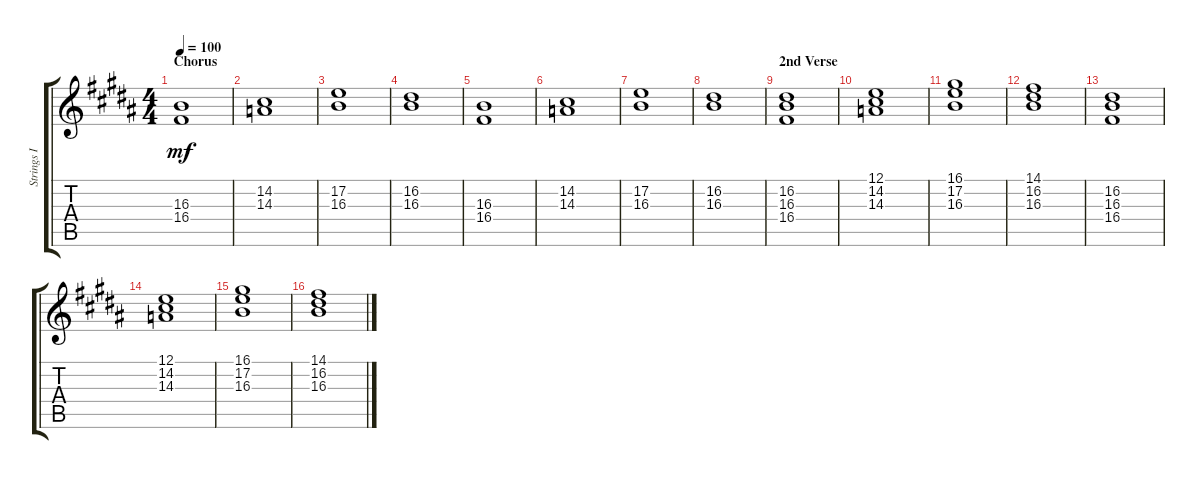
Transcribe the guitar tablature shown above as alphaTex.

\track ("Strings I" "Strings I") {instrument stringensemble2}
\staff {score tabs}
\tuning (E4 B3 G3 D3 A2 E2) {hide}
\ts (4 4)
\section ("" "Chorus")
\tempo 100
\clef g2
\ks b
(16.3 16.4).1{dy mf} |
(14.2 14.3).1 |
(17.2 16.3).1 |
(16.2 16.3).1 |
(16.3 16.4).1 |
(14.2 14.3).1 |
(17.2 16.3).1 |
(16.2 16.3).1 |
\section ("" "2nd Verse")
(16.2 16.3 16.4).1{volume 12} |
(12.1 14.2 14.3).1 |
(16.1 17.2 16.3).1 |
(14.1 16.2 16.3).1 |
(16.2 16.3 16.4).1 |
(12.1 14.2 14.3).1 |
(16.1 17.2 16.3).1 |
(14.1 16.2 16.3).1
